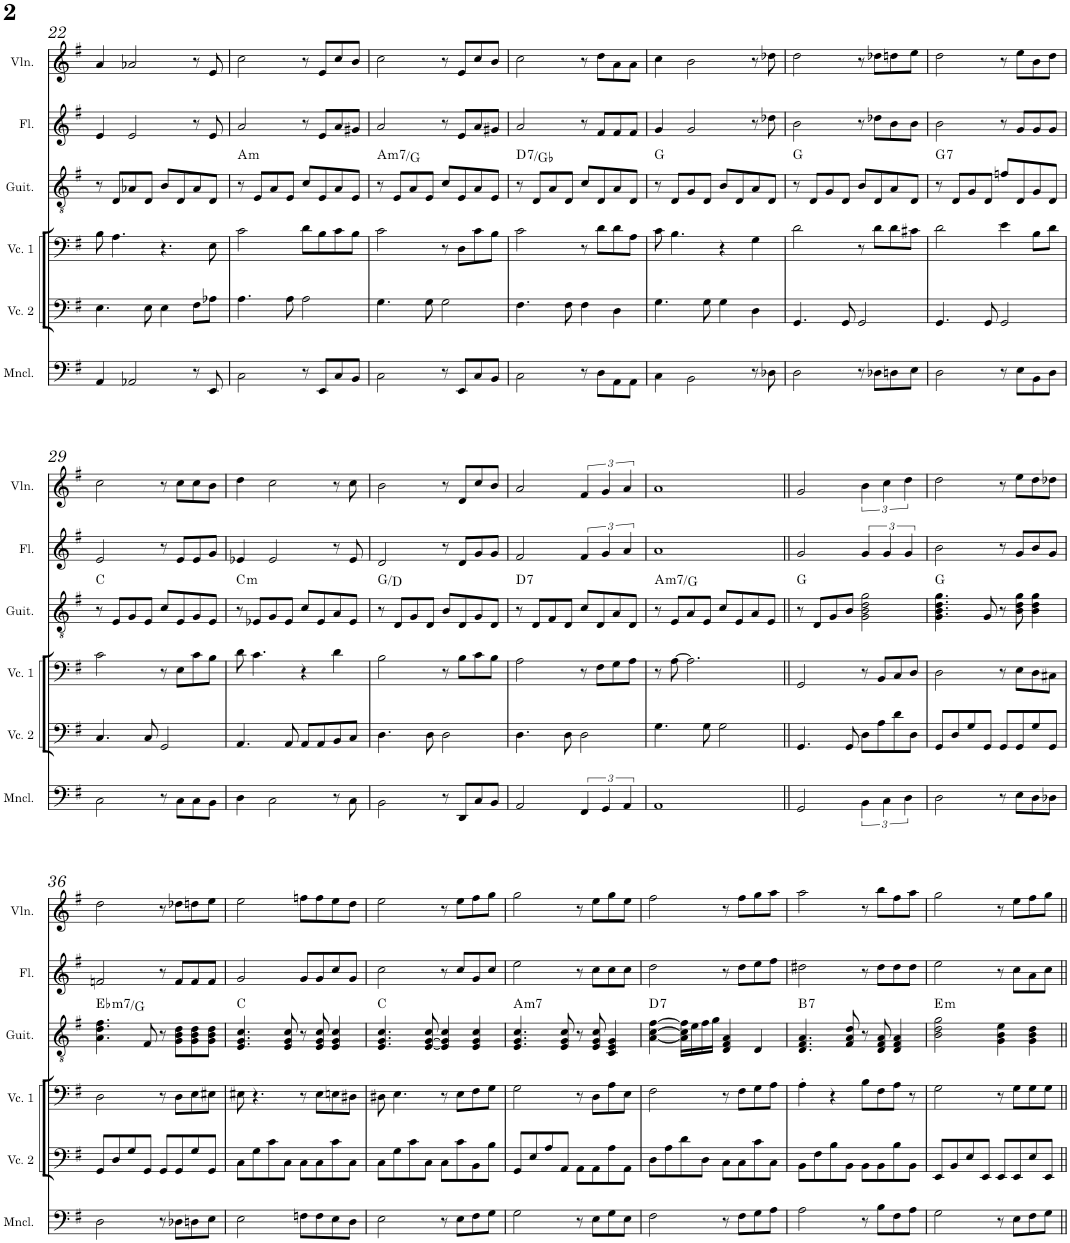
**kern	**kern	**kern	**kern	**harte	**kern	**kern
*part6	*part5	*part4	*part3	*part3	*part2	*part1
*staff6	*staff5	*staff4	*staff3	*	*staff2	*staff1
*I"マンドチェロ	*I"チェロ 2	*I"チェロ 1	*I"クラシックギター	*	*I"フルート	*I"ヴァイオリン
!!LO:PB:g=z
*clefF4	*clefF4	*clefF4	*clefGv2	*	*clefG2	*clefG2
*k[f#]	*k[f#]	*k[f#]	*k[f#]	*	*k[f#]	*k[f#]
*M4/4	*M4/4	*M4/4	*M4/4	*	*M4/4	*M4/4
=22	=22	=22	=22	=22	=22	=22
4AA/	4.E\	8B\	8r	.	4e/	4a/
.	.	4.A\	8D/L	.	.	.
2AA-X/	.	.	8A-X/	.	2e/	2a-X/
.	8E\	.	8D/J	.	.	.
.	4E\	4.r	8B/L	.	.	.
.	.	.	8D/	.	.	.
8r	8F#\L	.	8A-/	.	8r	8r
8EE/	8A-X\J	8E\	8D/J	.	8e/	8e/
=23	=23	=23	=23	=23	=23	=23
!	!	!	!	!LO:H:kt=m	!	!
2C\	4.A\	2c\	8r	A:min	2a/	2cc\
.	.	.	8E/L	.	.	.
.	.	.	8A/	.	.	.
.	8A\	.	8E/J	.	.	.
8r	2A\	8d\L	8c/L	.	8r	8r
8EE/L	.	8B\	8E/	.	8e/L	8e/L
8C/	.	8c\	8A/	.	8a/	8cc/
8BB/J	.	8B\J	8E/J	.	8g#X/J	8b/J
=24	=24	=24	=24	=24	=24	=24
!	!	!	!	!LO:H:kt=m7	!	!
2C\	4.G\	2c\	8r	A:min7/b7	2a/	2cc\
.	.	.	8E/L	.	.	.
.	.	.	8A/	.	.	.
.	8G\	.	8E/J	.	.	.
8r	2G\	8r	8c/L	.	8r	8r
8EE/L	.	8D\L	8E/	.	8e/L	8e/L
8C/	.	8c\	8A/	.	8a/	8cc/
8BB/J	.	8B\J	8E/J	.	8g#X/J	8b/J
=25	=25	=25	=25	=25	=25	=25
!	!	!	!	!LO:H:kt=7	!	!
2C\	4.F#\	2c\	8r	D:7/b4	2a/	2cc\
.	.	.	8D/L	.	.	.
.	.	.	8A/	.	.	.
.	8F#\	.	8D/J	.	.	.
8r	4F#\	8r	8c/L	.	8r	8r
8D\L	.	8d\L	8D/	.	8f#/L	8dd\L
8AA\	4D\	8d\	8A/	.	8f#/	8a\
8AA\J	.	8A\J	8D/J	.	8f#/J	8a\J
=26	=26	=26	=26	=26	=26	=26
4C\	4.G\	8c\	8r	G:maj	4g/	4cc\
.	.	4.B\	8D/L	.	.	.
2BB\	.	.	8G/	.	2g/	2b\
.	8G\	.	8D/J	.	.	.
.	4G\	4r	8B/L	.	.	.
.	.	.	8D/	.	.	.
8r	4D\	4G\	8A/	.	8r	8r
8D-X\	.	.	8D/J	.	8dd-X\	8dd-X\
=27	=27	=27	=27	=27	=27	=27
2D\	4.GG/	2d\	8r	G:maj	2b\	2dd\
.	.	.	8D/L	.	.	.
.	.	.	8G/	.	.	.
.	8GG/	.	8D/J	.	.	.
8r	2GG/	8r	8B/L	.	8r	8r
8D-X\L	.	8d\L	8D/	.	8dd-X\L	8dd-X\L
8Dn\	.	8d\	8A/	.	8b\	8ddn\
8E\J	.	8c#X\J	8D/J	.	8b\J	8ee\J
=28	=28	=28	=28	=28	=28	=28
!	!	!	!	!LO:H:kt=7	!	!
2D\	4.GG/	2d\	8r	G:7	2b\	2dd\
.	.	.	8D/L	.	.	.
.	.	.	8G/	.	.	.
.	8GG/	.	8D/J	.	.	.
8r	2GG/	4e\	8fn/L	.	8r	8r
8E\L	.	.	8D/	.	8g/L	8ee\L
8BB\	.	8B\L	8G/	.	8g/	8b\
8D\J	.	8d\J	8D/J	.	8g/J	8dd\J
!!LO:LB:g=z
=29	=29	=29	=29	=29	=29	=29
2C\	4.C/	2c\	8r	C:maj	2e/	2cc\
.	.	.	8E/L	.	.	.
.	.	.	8G/	.	.	.
.	8C/	.	8E/J	.	.	.
8r	2GG/	8r	8c/L	.	8r	8r
8C\L	.	8E\L	8E/	.	8e/L	8cc\L
8C\	.	8c\	8G/	.	8e/	8cc\
8BB\J	.	8B\J	8E/J	.	8g/J	8b\J
=30	=30	=30	=30	=30	=30	=30
!	!	!	!	!LO:H:kt=m	!	!
4D\	4.AA/	8d\	8r	C:min	4e-X/	4dd\
.	.	4.c\	8E-X/L	.	.	.
2C\	.	.	8G/	.	2e-/	2cc\
.	8AA/	.	8E-/J	.	.	.
.	8AA/L	4r	8c/L	.	.	.
.	8AA/	.	8E-/	.	.	.
8r	8BB/	4d\	8A/	.	8r	8r
8C\	8C/J	.	8E-/J	.	8e-/	8cc\
=31	=31	=31	=31	=31	=31	=31
2BB\	4.D\	2B\	8r	G:maj/5	2d/	2b\
.	.	.	8D/L	.	.	.
.	.	.	8G/	.	.	.
.	8D\	.	8D/J	.	.	.
8r	2D\	8r	8B/L	.	8r	8r
8DD/L	.	8B\L	8D/	.	8d/L	8d/L
8C/	.	8c\	8G/	.	8g/	8cc/
8BB/J	.	8B\J	8D/J	.	8g/J	8b/J
=32	=32	=32	=32	=32	=32	=32
!	!	!	!	!LO:H:kt=7	!	!
2AA/	4.D\	2A\	8r	D:7	2f#/	2a/
.	.	.	8D/L	.	.	.
.	.	.	8F#/	.	.	.
.	8D\	.	8D/J	.	.	.
6FF#/	2D\	8r	8c/L	.	6f#/	6f#/
.	.	8F#\L	8D/	.	.	.
6GG/	.	.	.	.	6g/	6g/
.	.	8G\	8A/	.	.	.
6AA/	.	.	.	.	6a/	6a/
.	.	8A\J	8D/J	.	.	.
=33	=33	=33	=33	=33	=33	=33
!	!	!	!	!LO:H:kt=m7	!	!
1AA	4.G\	8r	8r	A:min7/b7	1a	1a
.	.	[8A\	8E/L	.	.	.
.	.	2.A\]	8A/	.	.	.
.	8G\	.	8E/J	.	.	.
.	2G\	.	8c/L	.	.	.
.	.	.	8E/	.	.	.
.	.	.	8A/	.	.	.
.	.	.	8E/J	.	.	.
=34||	=34||	=34||	=34||	=34||	=34||	=34||
2GG/	4.GG/	2GG/	8r	G:maj	2g/	2g/
.	.	.	8D/L	.	.	.
.	.	.	8G/	.	.	.
.	8GG/	.	8B/J	.	.	.
6BB\	8D\L	8r	2G\ 2B\ 2d\ 2g\	.	6g/	6b\
.	8A\	8BB/L	.	.	.	.
6C\	.	.	.	.	6g/	6cc\
.	8d\	8C/	.	.	.	.
6D\	.	.	.	.	6g/	6dd\
.	8D\J	8D/J	.	.	.	.
=35	=35	=35	=35	=35	=35	=35
2D\	8GG/L	2D\	4.G\ 4.B\ 4.d\ 4.g\	G:maj	2b\	2dd\
.	8D/	.	.	.	.	.
.	8G/	.	.	.	.	.
.	8GG/J	.	8G/	.	.	.
8r	8GG/L	8r	8r	.	8r	8r
8E\L	8GG/	8E\L	8B\ 8d\ 8g\	.	8g/L	8ee\L
8D\	8G/	8D\	4B\ 4d\ 4g\	.	8b/	8dd\
8D-X\J	8GG/J	8C#X\J	.	.	8g/J	8dd-X\J
!!LO:LB:g=z
=36	=36	=36	=36	=36	=36	=36
!	!	!	!	!LO:H:kt=m7	!	!
2D\	8GG/L	2D\	4.A\ 4.d\ 4.f#\	Eb:min7/3	2fn/	2dd\
.	8D/	.	.	.	.	.
.	8G/	.	.	.	.	.
.	8GG/J	.	8F#/	.	.	.
8r	8GG/L	8r	8r	.	8r	8r
8D-X\L	8GG/	8D\L	8G\ 8B\ 8d\L	.	8f/L	8dd-X\L
8Dn\	8G/	8E\	8G\ 8B\ 8d\	.	8f/	8ddn\
8E\J	8GG/J	8E#X\J	8G\ 8B\ 8d\J	.	8f/J	8ee\J
=37	=37	=37	=37	=37	=37	=37
2E\	8C\L	8E#X\	4.E/ 4.G/ 4.c/	C:maj	2g/	2ee\
.	8G\	4.r	.	.	.	.
.	8c\	.	.	.	.	.
.	8C\J	.	8E/ 8G/ 8c/	.	.	.
8Fn\L	8C\L	8r	8r	.	8g/L	8ffn\L
8F\	8C\	8E#\L	8E/ 8G/ 8c/	.	8g/	8ff\
8E\	8c\	8En\	4E/ 4G/ 4c/	.	8cc/	8ee\
8D\J	8C\J	8D#X\J	.	.	8g/J	8dd\J
=38	=38	=38	=38	=38	=38	=38
2E\	8C\L	8D#X\	4.E/ 4.G/ 4.c/	C:maj	2cc\	2ee\
.	8G\	4.E\	.	.	.	.
.	8c\	.	.	.	.	.
.	8C\J	.	[8E/ [8G/ 8c/	.	.	.
8r	8C\L	8r	4E/] 4G/] 4c/	.	8r	8r
8E\L	8c\	8E\L	.	.	8cc/L	8ee\L
8F#\	8BB\	8F#\	4E/ 4G/ 4c/	.	8g/	8ff#\
8G\J	8B\J	8G\J	.	.	8cc/J	8gg\J
=39	=39	=39	=39	=39	=39	=39
!	!	!	!	!LO:H:kt=m7	!	!
2G\	8GG/L	2G\	4.E/ 4.G/ 4.c/	A:min7	2ee\	2gg\
.	8E/	.	.	.	.	.
.	8A/	.	.	.	.	.
.	8AA/J	.	8E/ 8G/ 8c/	.	.	.
8r	8AA\L	8r	8r	.	8r	8r
8E\L	8AA\	8D\L	8E/ 8G/ 8c/	.	8cc\L	8ee\L
8G\	8A\	8A\	4C/ 4E/ 4G/	.	8cc\	8gg\
8E\J	8AA\J	8E\J	.	.	8cc\J	8ee\J
=40	=40	=40	=40	=40	=40	=40
!	!	!	!	!LO:H:kt=7	!	!
2F#\	8D\L	2F#\	[4A\ [4c\ [4f#\	D:7	2dd\	2ff#\
.	8A\	.	.	.	.	.
.	8d\	.	16A\] 16c\] 16f#\]LL	.	.	.
.	.	.	16e\	.	.	.
.	8D\J	.	16f#\	.	.	.
.	.	.	16g\JJ	.	.	.
8r	8C\L	8r	4D/ 4F#/ 4A/	.	8r	8r
8F#\L	8C\	8F#\L	.	.	8dd\L	8ff#\L
8G\	8c\	8G\	4D/	.	8ee\	8gg\
8A\J	8C\J	8A\J	.	.	8ff#\J	8aa\J
=41	=41	=41	=41	=41	=41	=41
!	!	!	!	!LO:H:kt=7	!	!
2A\	8BB\L	4A'\	4.D/ 4.F#/ 4.A/	B:7	2dd#X\	2aa\
.	8F#\	.	.	.	.	.
.	8B\	4r	.	.	.	.
.	8BB\J	.	8F#/ 8A/ 8d/	.	.	.
8r	8BB\L	8B\L	8r	.	8r	8r
8B\L	8BB\	8F#\	8D/ 8F#/ 8A/	.	8dd#\L	8bb\L
8F#\	8B\	8A\J	4D/ 4F#/ 4A/	.	8dd#\	8ff#\
8A\J	8BB\J	8r	.	.	8dd#\J	8aa\J
=42	=42	=42	=42	=42	=42	=42
!	!	!	!	!LO:H:kt=m	!	!
2G\	8EE/L	2G\	2B\ 2d\ 2g\	E:min	2ee\	2gg\
.	8BB/	.	.	.	.	.
.	8E/	.	.	.	.	.
.	8EE/J	.	.	.	.	.
8r	8EE/L	8r	4G\ 4B\ 4e\	.	8r	8r
8E\L	8EE/	8G\L	.	.	8cc\L	8ee\L
8F#\	8E/	8G\	4G\ 4B\ 4d\	.	8a\	8ff#\
8G\J	8EE/J	8G\J	.	.	8cc\J	8gg\J
=||	=||	=||	=||	=||	=||	=||
*-	*-	*-	*-	*-	*-	*-
